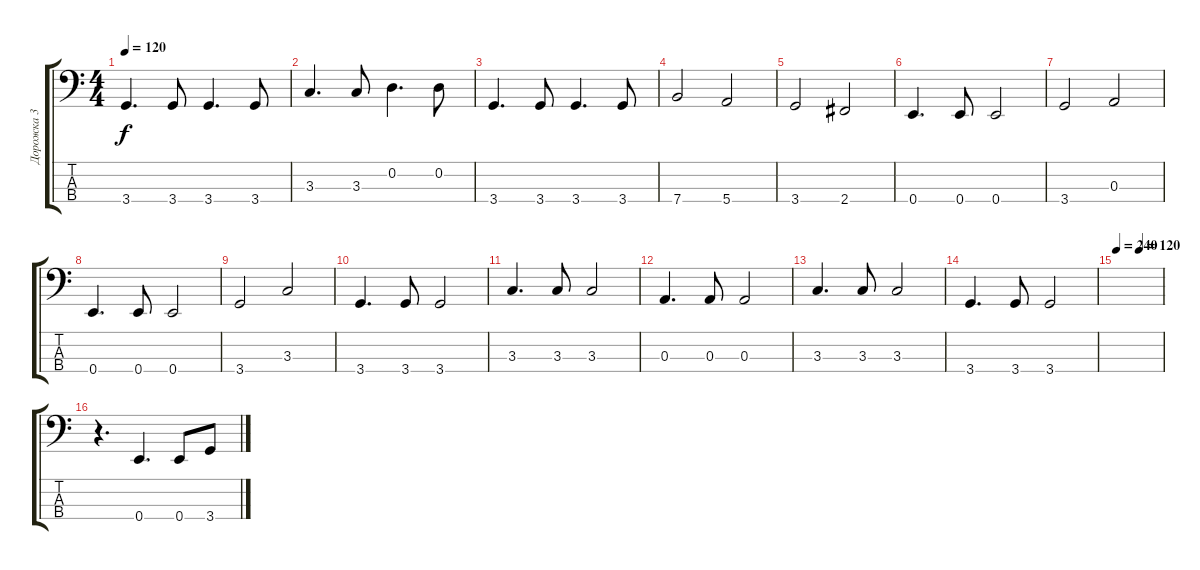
\track ("Дорожка 3" "Дорожка 3") {instrument electricbassfinger}
\staff {score tabs}
\tuning (G2 D2 A1 E1) {hide}
\ts (4 4)
\tempo 120
\clef f4
\ks c
3.4.4{d dy f} 3.4.8 3.4.4{d} 3.4.8 |
3.3.4{d} 3.3.8 0.2.4{d} 0.2.8 |
3.4.4{d} 3.4.8 3.4.4{d} 3.4.8 |
7.4.2 5.4.2 |
3.4.2 2.4.2 |
0.4.4{d} 0.4.8 0.4.2 |
3.4.2 0.3.2 |
0.4.4{d} 0.4.8 0.4.2 |
3.4.2 3.3.2 |
3.4.4{d} 3.4.8 3.4.2 |
3.3.4{d} 3.3.8 3.3.2 |
0.3.4{d} 0.3.8 0.3.2 |
3.3.4{d} 3.3.8 3.3.2 |
3.4.4{d} 3.4.8 3.4.2 |
\tempo 240
\tempo (120 0.5)
|
r.4{d} 0.4.4{d} 0.4.8 3.4.8
